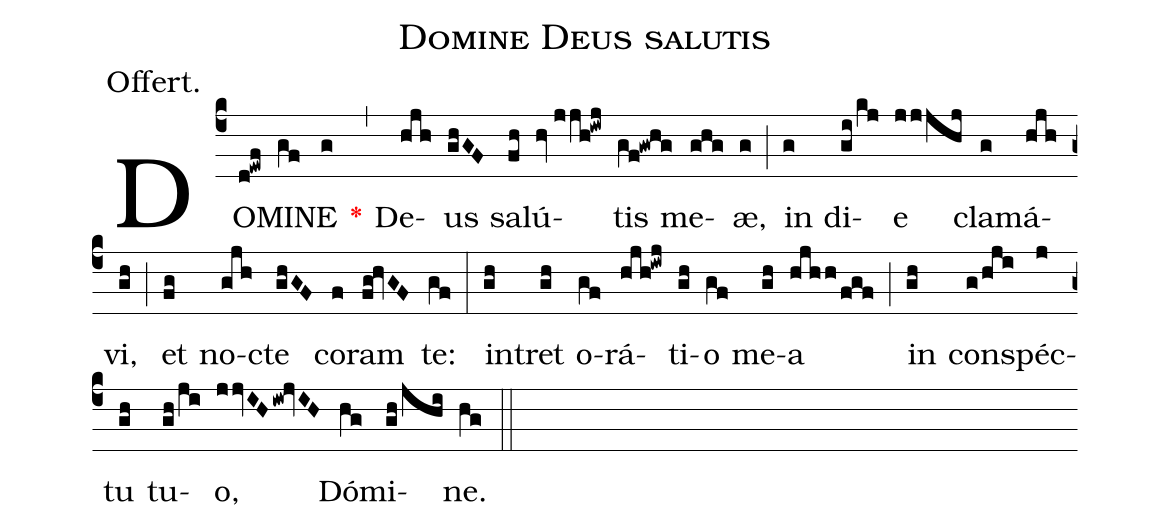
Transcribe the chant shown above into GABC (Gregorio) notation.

name:Domine Deus salutis;
annotation:Offert.;
mode:VIII.;
office-part:Offertory;
%%
(c4) DO(d!ewf)MI(gf)NE(g) <v>\red{*}</v>(,) De(hjh)us(ghGF) sa(fh)lú(hv//jjh!iwj)tis(gf!gwhg) me(ghg)æ,(g) (;) in(g) di(gi/kj)e(jjjhj) cla(g)má(hjh)vi,(gh) (;) et(fg) no(gjh)cte(ghGF) co(f)ram(fg!hvGF) te:(gf) (:) in(gh)tret(gh) o(gf)rá(hjh!iwj)ti(gh)o(gf) me(gh)a(hjhh/fgf) (;) in(gh) con(g/hji)spéc(j)tu(gh) tu(gh/ji)o,(jjvIHiw!jvIH) Dó(hg)mi(gh/jhi)ne.(hg) (::)
